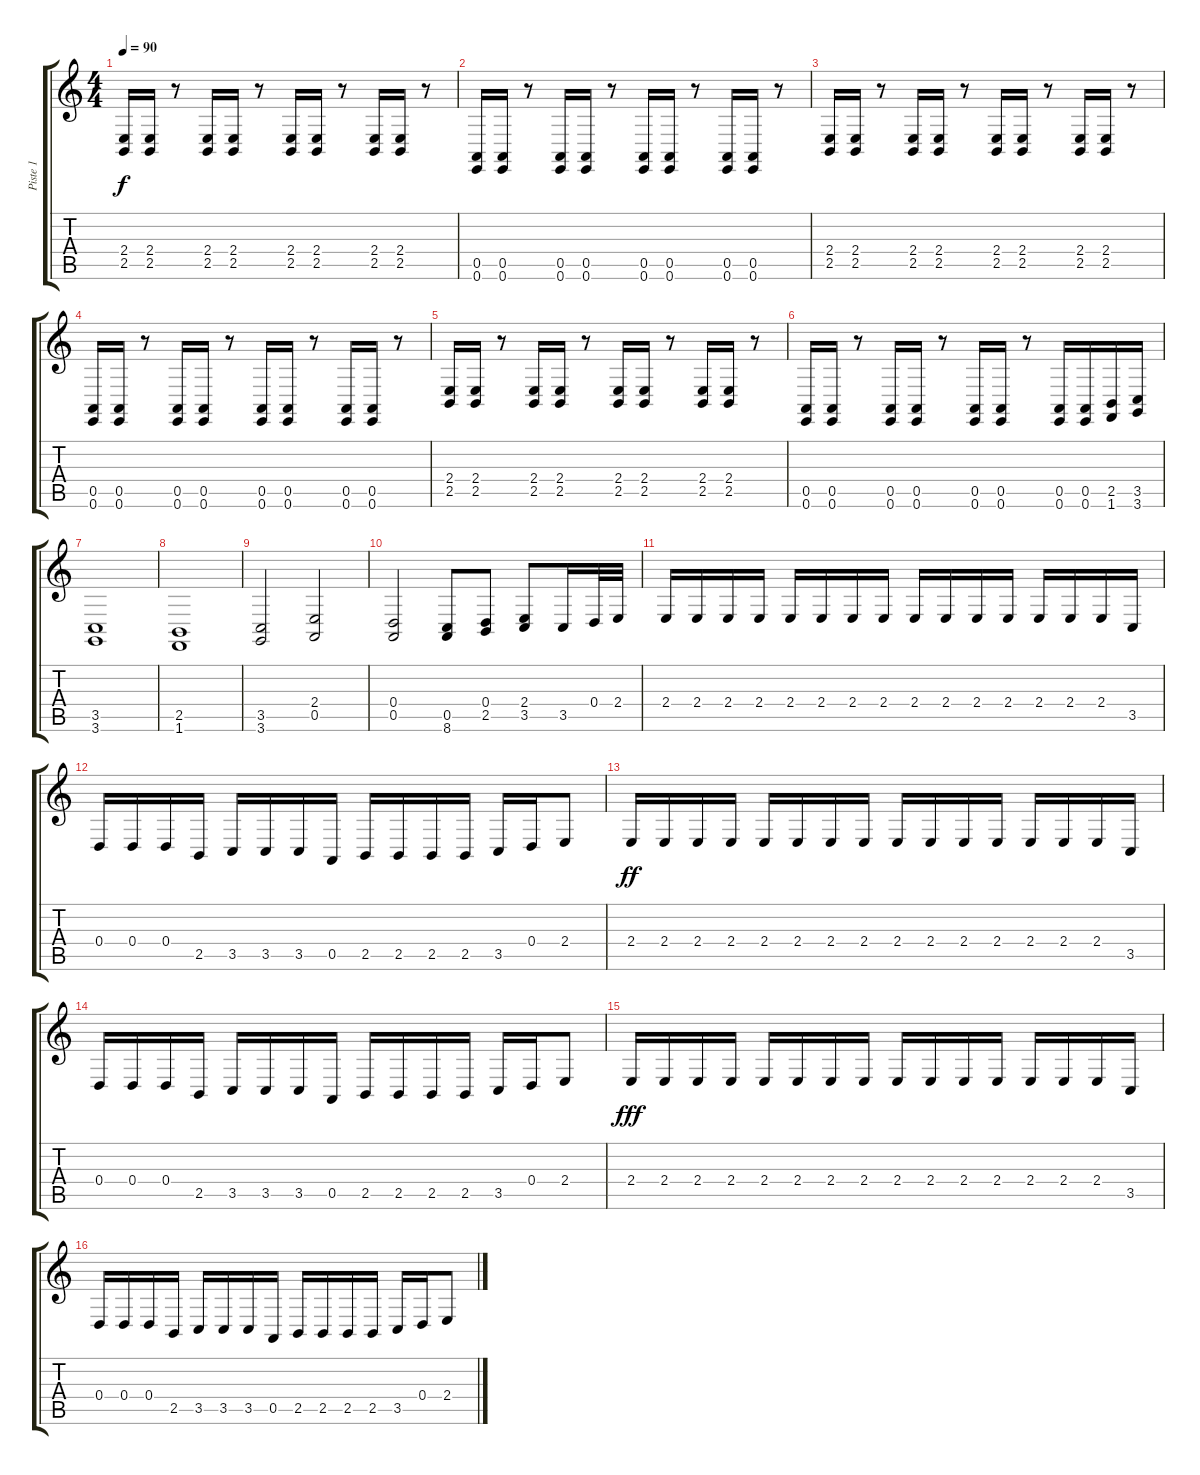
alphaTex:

\track ("Piste 1" "Piste 1") {instrument lead2sawtooth}
\staff {score tabs}
\tuning (E4 B3 G3 D3 A2 E2) {hide}
\ts (4 4)
\tempo 90
\clef g2
\ks c
(2.4 2.5).16{dy f} (2.4 2.5).16 r.8 (2.4 2.5).16 (2.4 2.5).16 r.8 (2.4 2.5).16 (2.4 2.5).16 r.8 (2.4 2.5).16 (2.4 2.5).16 r.8 |
(0.5 0.6).16 (0.5 0.6).16 r.8 (0.5 0.6).16 (0.5 0.6).16 r.8 (0.5 0.6).16 (0.5 0.6).16 r.8 (0.5 0.6).16 (0.5 0.6).16 r.8 |
(2.4 2.5).16 (2.4 2.5).16 r.8 (2.4 2.5).16 (2.4 2.5).16 r.8 (2.4 2.5).16 (2.4 2.5).16 r.8 (2.4 2.5).16 (2.4 2.5).16 r.8 |
(0.5 0.6).16 (0.5 0.6).16 r.8 (0.5 0.6).16 (0.5 0.6).16 r.8 (0.5 0.6).16 (0.5 0.6).16 r.8 (0.5 0.6).16 (0.5 0.6).16 r.8 |
(2.4 2.5).16 (2.4 2.5).16 r.8 (2.4 2.5).16 (2.4 2.5).16 r.8 (2.4 2.5).16 (2.4 2.5).16 r.8 (2.4 2.5).16 (2.4 2.5).16 r.8 |
(0.5 0.6).16 (0.5 0.6).16 r.8 (0.5 0.6).16 (0.5 0.6).16 r.8 (0.5 0.6).16 (0.5 0.6).16 r.8 (0.5 0.6).16 (0.5 0.6).16 (2.5 1.6).16 (3.5 3.6).16 |
(3.5 3.6).1 |
(2.5 1.6).1 |
(3.5 3.6).2 (2.4 0.5).2 |
(0.4 0.5).2 (0.5 8.6).8 (0.4 2.5).8 (2.4 3.5).8 3.5.16 0.4.32 2.4.32 |
2.4.16 2.4.16 2.4.16 2.4.16 2.4.16 2.4.16 2.4.16 2.4.16 2.4.16 2.4.16 2.4.16 2.4.16 2.4.16 2.4.16 2.4.16 3.5.16 |
0.4.16 0.4.16 0.4.16 2.5.16 3.5.16 3.5.16 3.5.16 0.5.16 2.5.16 2.5.16 2.5.16 2.5.16 3.5.16 0.4.16 2.4.8 |
2.4.16{dy ff} 2.4.16 2.4.16 2.4.16 2.4.16 2.4.16 2.4.16 2.4.16 2.4.16 2.4.16 2.4.16 2.4.16 2.4.16 2.4.16 2.4.16 3.5.16 |
0.4.16 0.4.16 0.4.16 2.5.16 3.5.16 3.5.16 3.5.16 0.5.16 2.5.16 2.5.16 2.5.16 2.5.16 3.5.16 0.4.16 2.4.8 |
2.4.16{dy fff} 2.4.16 2.4.16 2.4.16 2.4.16 2.4.16 2.4.16 2.4.16 2.4.16 2.4.16 2.4.16 2.4.16 2.4.16 2.4.16 2.4.16 3.5.16 |
0.4.16 0.4.16 0.4.16 2.5.16 3.5.16 3.5.16 3.5.16 0.5.16 2.5.16 2.5.16 2.5.16 2.5.16 3.5.16 0.4.16 2.4.8
